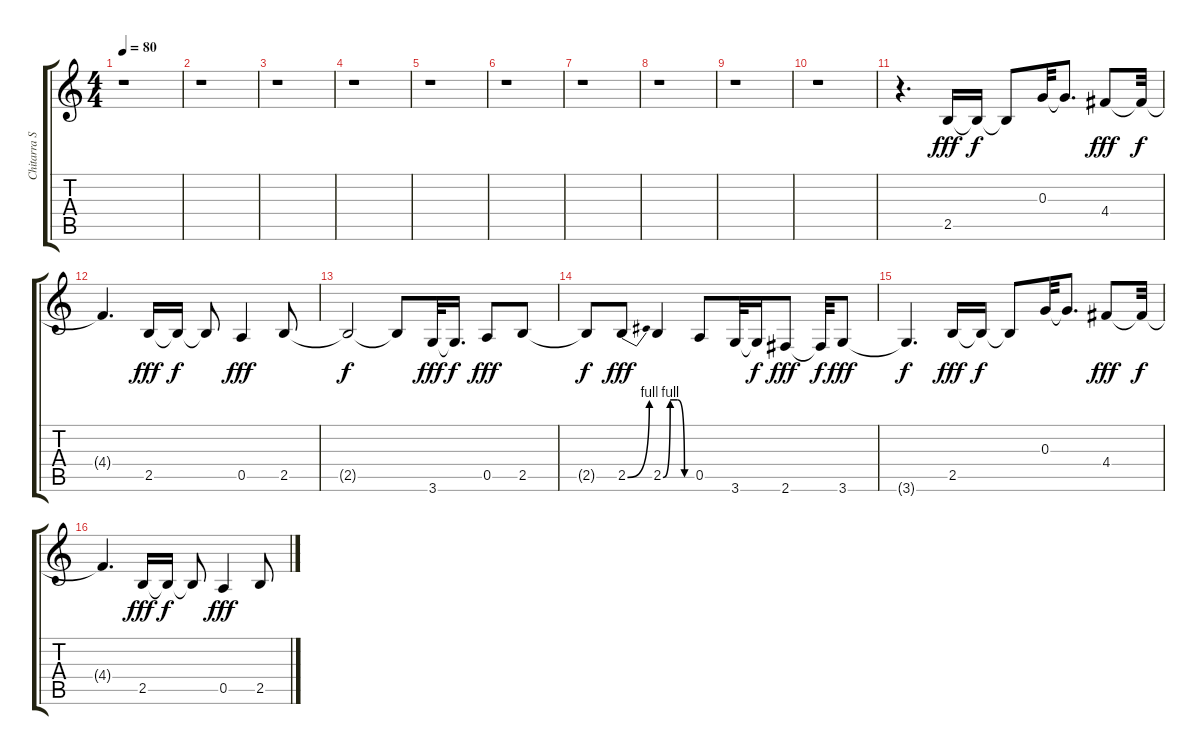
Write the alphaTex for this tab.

\track ("Chitarra Solo" "Chitarra S") {instrument distortionguitar}
\staff {score tabs}
\tuning (E4 B3 G3 D3 A2 E2) {hide}
\ts (4 4)
\tempo 80
\clef g2
\ks c
r.1{dy fff} |
r.1 |
r.1 |
r.1 |
r.1 |
r.1 |
r.1 |
r.1 |
r.1 |
r.1 |
r.4{d} 2.5.16 2.5{t}.16{dy f} 2.5{t}.8 0.3.32 0.3{t}.8{d} 4.4.8{dy fff} 4.4{t}.32{dy f} |
4.4{t}.4{d} 2.5.16{dy fff} 2.5{t}.16{dy f} 2.5{t}.8 0.5.4{dy fff} 2.5.8 |
2.5{t}.2{dy f} 2.5{t}.8 3.6.32{dy fff} 3.6{t}.16{d dy f} 0.5.8{dy fff} 2.5.8 |
2.5{t}.8{dy f} 2.5{be (bend 0 0 60 4)}.8{dy fff} 2.5{be (custom 0 0 15 4 30 4 45 0 60 0)}.4 0.5.8 3.6.32 3.6{t}.16{dy f} 2.6.8{dy fff} 2.6{t}.32{dy f} 3.6.8{dy fff} |
3.6{t}.4{d dy f} 2.5.16{dy fff} 2.5{t}.16{dy f} 2.5{t}.8 0.3.32 0.3{t}.8{d} 4.4.8{dy fff} 4.4{t}.32{dy f} |
4.4{t}.4{d} 2.5.16{dy fff} 2.5{t}.16{dy f} 2.5{t}.8 0.5.4{dy fff} 2.5.8
